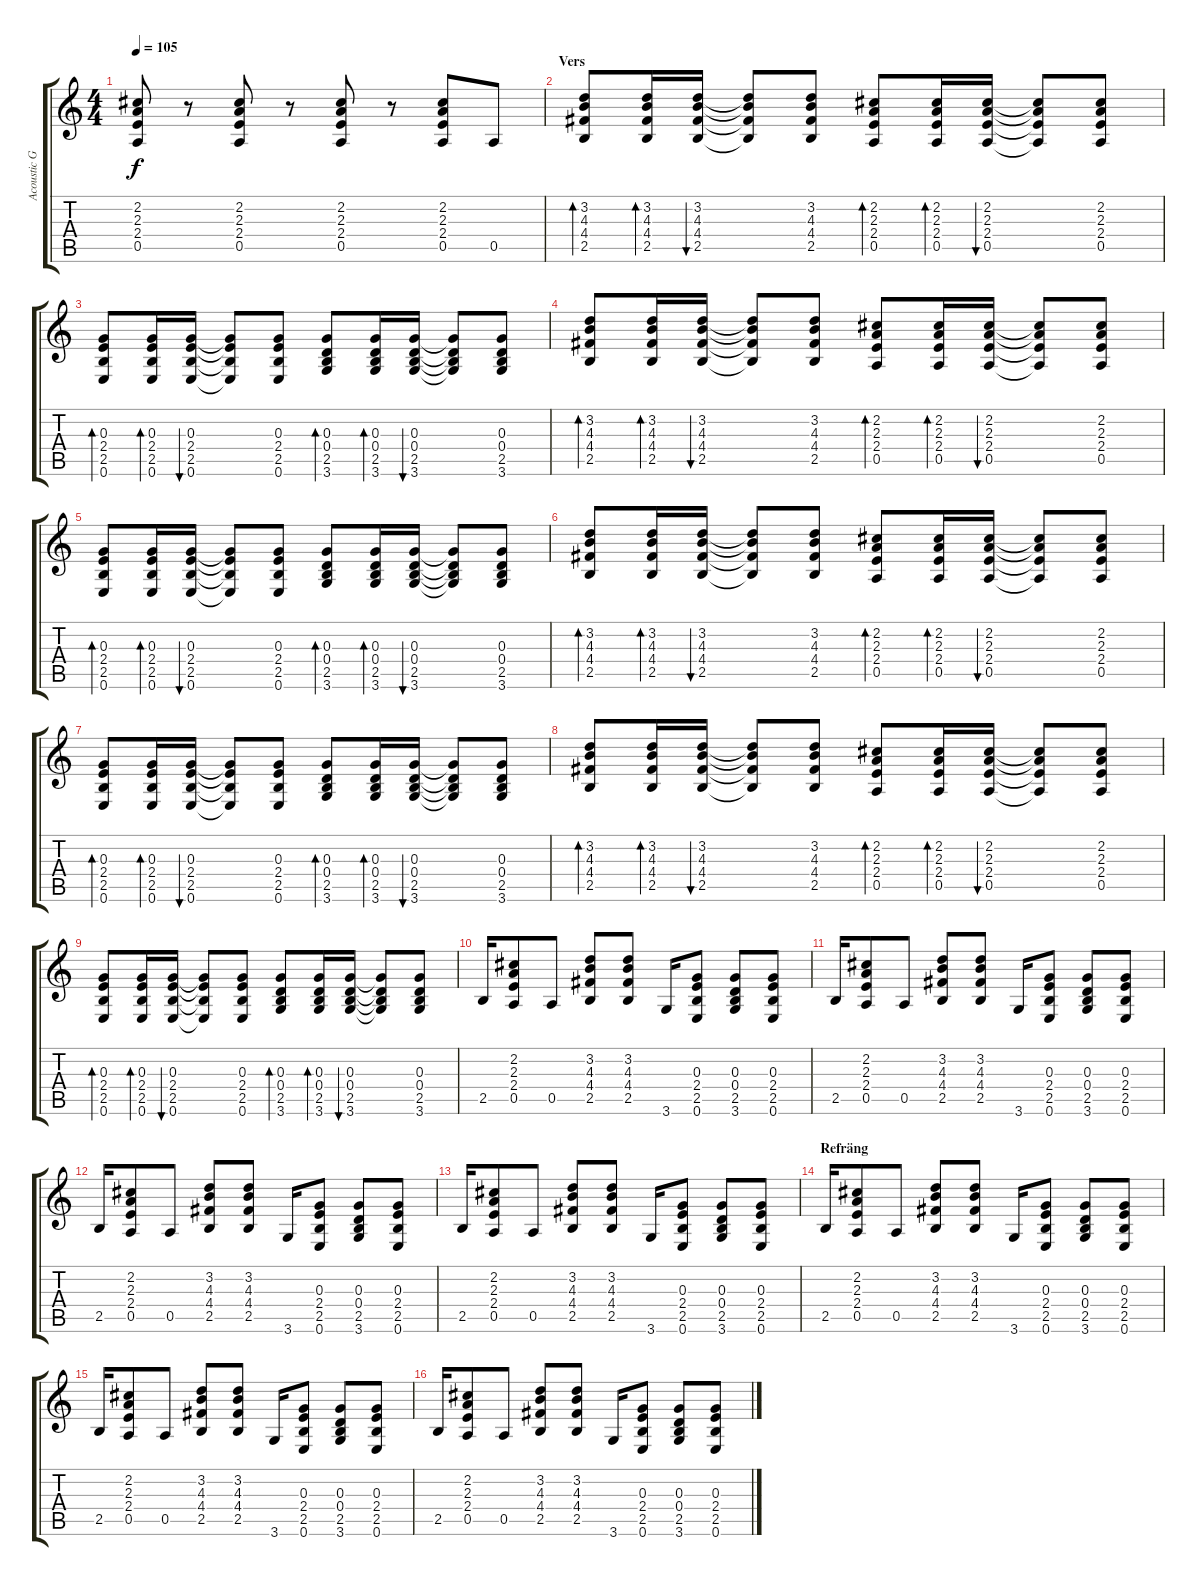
\track ("Acoustic Guitar" "Acoustic G") {instrument acousticguitarnylon}
\staff {score tabs}
\tuning (E4 B3 G3 D3 A2 E2) {hide}
\ts (4 4)
\tempo 105
\clef g2
\ks c
(2.2 2.3 2.4 0.5).8{dy f} r.8 (2.2 2.3 2.4 0.5).8 r.8 (2.2 2.3 2.4 0.5).8 r.8 (2.2 2.3 2.4 0.5).8 0.5.8 |
\section ("" "Vers")
(3.2 4.3 4.4 2.5).8{bd 30} (3.2 4.3 4.4 2.5).16{bd 30} (3.2 4.3 4.4 2.5).16{bu 30} (3.2{t} 4.3{t} 4.4{t} 2.5{t}).8 (3.2 4.3 4.4 2.5).8 (2.2 2.3 2.4 0.5).8{bd 30} (2.2 2.3 2.4 0.5).16{bd 30} (2.2 2.3 2.4 0.5).16{bu 30} (2.2{t} 2.3{t} 2.4{t} 0.5{t}).8 (2.2 2.3 2.4 0.5).8 |
(0.3 2.4 2.5 0.6).8{bd 30} (0.3 2.4 2.5 0.6).16{bd 30} (0.3 2.4 2.5 0.6).16{bu 30} (0.3{t} 2.4{t} 2.5{t} 0.6{t}).8 (0.3 2.4 2.5 0.6).8 (0.3 0.4 2.5 3.6).8{bd 30} (0.3 0.4 2.5 3.6).16{bd 30} (0.3 0.4 2.5 3.6).16{bu 30} (0.3{t} 0.4{t} 2.5{t} 3.6{t}).8 (0.3 0.4 2.5 3.6).8 |
(3.2 4.3 4.4 2.5).8{bd 30} (3.2 4.3 4.4 2.5).16{bd 30} (3.2 4.3 4.4 2.5).16{bu 30} (3.2{t} 4.3{t} 4.4{t} 2.5{t}).8 (3.2 4.3 4.4 2.5).8 (2.2 2.3 2.4 0.5).8{bd 30} (2.2 2.3 2.4 0.5).16{bd 30} (2.2 2.3 2.4 0.5).16{bu 30} (2.2{t} 2.3{t} 2.4{t} 0.5{t}).8 (2.2 2.3 2.4 0.5).8 |
(0.3 2.4 2.5 0.6).8{bd 30} (0.3 2.4 2.5 0.6).16{bd 30} (0.3 2.4 2.5 0.6).16{bu 30} (0.3{t} 2.4{t} 2.5{t} 0.6{t}).8 (0.3 2.4 2.5 0.6).8 (0.3 0.4 2.5 3.6).8{bd 30} (0.3 0.4 2.5 3.6).16{bd 30} (0.3 0.4 2.5 3.6).16{bu 30} (0.3{t} 0.4{t} 2.5{t} 3.6{t}).8 (0.3 0.4 2.5 3.6).8 |
(3.2 4.3 4.4 2.5).8{bd 30} (3.2 4.3 4.4 2.5).16{bd 30} (3.2 4.3 4.4 2.5).16{bu 30} (3.2{t} 4.3{t} 4.4{t} 2.5{t}).8 (3.2 4.3 4.4 2.5).8 (2.2 2.3 2.4 0.5).8{bd 30} (2.2 2.3 2.4 0.5).16{bd 30} (2.2 2.3 2.4 0.5).16{bu 30} (2.2{t} 2.3{t} 2.4{t} 0.5{t}).8 (2.2 2.3 2.4 0.5).8 |
(0.3 2.4 2.5 0.6).8{bd 30} (0.3 2.4 2.5 0.6).16{bd 30} (0.3 2.4 2.5 0.6).16{bu 30} (0.3{t} 2.4{t} 2.5{t} 0.6{t}).8 (0.3 2.4 2.5 0.6).8 (0.3 0.4 2.5 3.6).8{bd 30} (0.3 0.4 2.5 3.6).16{bd 30} (0.3 0.4 2.5 3.6).16{bu 30} (0.3{t} 0.4{t} 2.5{t} 3.6{t}).8 (0.3 0.4 2.5 3.6).8 |
(3.2 4.3 4.4 2.5).8{bd 30} (3.2 4.3 4.4 2.5).16{bd 30} (3.2 4.3 4.4 2.5).16{bu 30} (3.2{t} 4.3{t} 4.4{t} 2.5{t}).8 (3.2 4.3 4.4 2.5).8 (2.2 2.3 2.4 0.5).8{bd 30} (2.2 2.3 2.4 0.5).16{bd 30} (2.2 2.3 2.4 0.5).16{bu 30} (2.2{t} 2.3{t} 2.4{t} 0.5{t}).8 (2.2 2.3 2.4 0.5).8 |
(0.3 2.4 2.5 0.6).8{bd 30} (0.3 2.4 2.5 0.6).16{bd 30} (0.3 2.4 2.5 0.6).16{bu 30} (0.3{t} 2.4{t} 2.5{t} 0.6{t}).8 (0.3 2.4 2.5 0.6).8 (0.3 0.4 2.5 3.6).8{bd 30} (0.3 0.4 2.5 3.6).16{bd 30} (0.3 0.4 2.5 3.6).16{bu 30} (0.3{t} 0.4{t} 2.5{t} 3.6{t}).8 (0.3 0.4 2.5 3.6).8 |
2.5.16 (2.2 2.3 2.4 0.5).8 0.5.8 (3.2 4.3 4.4 2.5).8 (3.2 4.3 4.4 2.5).8 3.6.16 (0.3 2.4 2.5 0.6).8 (0.3 0.4 2.5 3.6).8 (0.3 2.4 2.5 0.6).8 |
2.5.16 (2.2 2.3 2.4 0.5).8 0.5.8 (3.2 4.3 4.4 2.5).8 (3.2 4.3 4.4 2.5).8 3.6.16 (0.3 2.4 2.5 0.6).8 (0.3 0.4 2.5 3.6).8 (0.3 2.4 2.5 0.6).8 |
2.5.16 (2.2 2.3 2.4 0.5).8 0.5.8 (3.2 4.3 4.4 2.5).8 (3.2 4.3 4.4 2.5).8 3.6.16 (0.3 2.4 2.5 0.6).8 (0.3 0.4 2.5 3.6).8 (0.3 2.4 2.5 0.6).8 |
2.5.16 (2.2 2.3 2.4 0.5).8 0.5.8 (3.2 4.3 4.4 2.5).8 (3.2 4.3 4.4 2.5).8 3.6.16 (0.3 2.4 2.5 0.6).8 (0.3 0.4 2.5 3.6).8 (0.3 2.4 2.5 0.6).8 |
\section ("" "Refräng")
2.5.16 (2.2 2.3 2.4 0.5).8 0.5.8 (3.2 4.3 4.4 2.5).8 (3.2 4.3 4.4 2.5).8 3.6.16 (0.3 2.4 2.5 0.6).8 (0.3 0.4 2.5 3.6).8 (0.3 2.4 2.5 0.6).8 |
2.5.16 (2.2 2.3 2.4 0.5).8 0.5.8 (3.2 4.3 4.4 2.5).8 (3.2 4.3 4.4 2.5).8 3.6.16 (0.3 2.4 2.5 0.6).8 (0.3 0.4 2.5 3.6).8 (0.3 2.4 2.5 0.6).8 |
2.5.16 (2.2 2.3 2.4 0.5).8 0.5.8 (3.2 4.3 4.4 2.5).8 (3.2 4.3 4.4 2.5).8 3.6.16 (0.3 2.4 2.5 0.6).8 (0.3 0.4 2.5 3.6).8 (0.3 2.4 2.5 0.6).8
